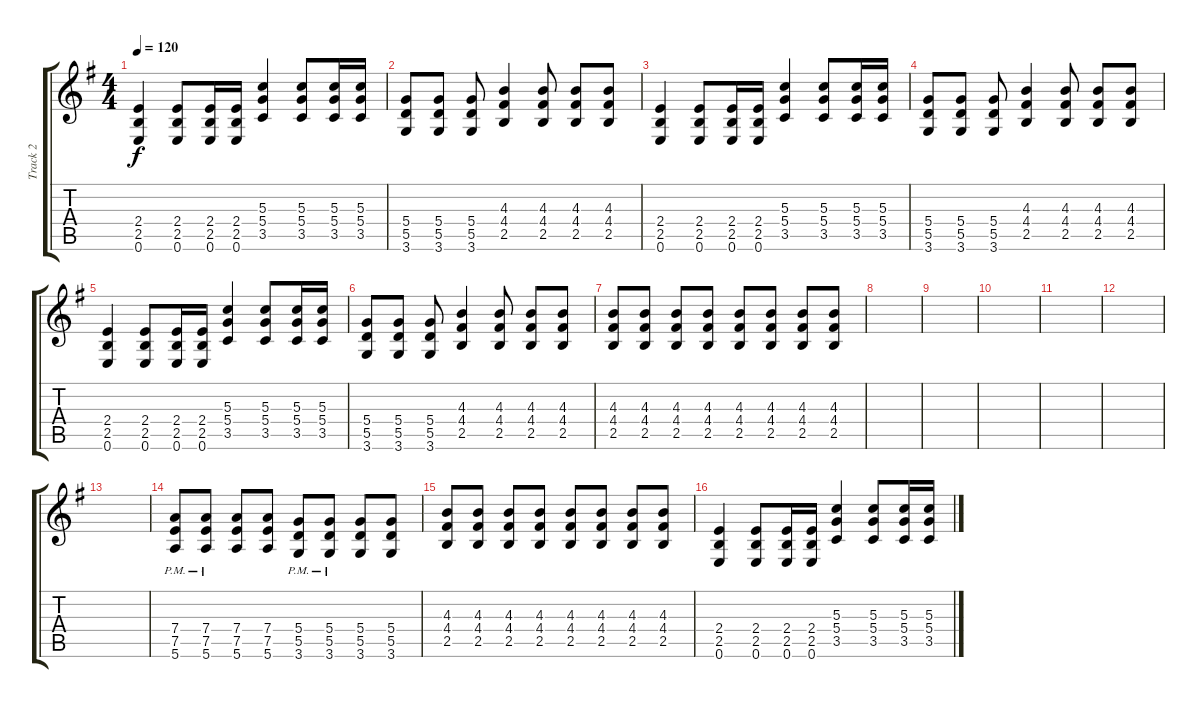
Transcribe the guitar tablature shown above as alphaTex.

\track ("Track 2" "Track 2") {instrument distortionguitar}
\staff {score tabs}
\tuning (E4 B3 G3 D3 A2 E2) {hide}
\ts (4 4)
\tempo 120
\clef g2
\ks eminor
(2.4 2.5 0.6).4{dy f} (2.4 2.5 0.6).8 (2.4 2.5 0.6).16 (2.4 2.5 0.6).16 (5.3 5.4 3.5).4 (5.3 5.4 3.5).8 (5.3 5.4 3.5).16 (5.3 5.4 3.5).16 |
(5.4 5.5 3.6).8 (5.4 5.5 3.6).8 (5.4 5.5 3.6).8 (4.3 4.4 2.5).4 (4.3 4.4 2.5).8 (4.3 4.4 2.5).8 (4.3 4.4 2.5).8 |
(2.4 2.5 0.6).4 (2.4 2.5 0.6).8 (2.4 2.5 0.6).16 (2.4 2.5 0.6).16 (5.3 5.4 3.5).4 (5.3 5.4 3.5).8 (5.3 5.4 3.5).16 (5.3 5.4 3.5).16 |
(5.4 5.5 3.6).8 (5.4 5.5 3.6).8 (5.4 5.5 3.6).8 (4.3 4.4 2.5).4 (4.3 4.4 2.5).8 (4.3 4.4 2.5).8 (4.3 4.4 2.5).8 |
(2.4 2.5 0.6).4 (2.4 2.5 0.6).8 (2.4 2.5 0.6).16 (2.4 2.5 0.6).16 (5.3 5.4 3.5).4 (5.3 5.4 3.5).8 (5.3 5.4 3.5).16 (5.3 5.4 3.5).16 |
(5.4 5.5 3.6).8 (5.4 5.5 3.6).8 (5.4 5.5 3.6).8 (4.3 4.4 2.5).4 (4.3 4.4 2.5).8 (4.3 4.4 2.5).8 (4.3 4.4 2.5).8 |
(4.3 4.4 2.5).8 (4.3 4.4 2.5).8 (4.3 4.4 2.5).8 (4.3 4.4 2.5).8 (4.3 4.4 2.5).8 (4.3 4.4 2.5).8 (4.3 4.4 2.5).8 (4.3 4.4 2.5).8 |
|
|
|
|
|
|
(7.4{pm} 7.5{pm} 5.6{pm}).8 (7.4{pm} 7.5{pm} 5.6{pm}).8 (7.4 7.5 5.6).8 (7.4 7.5 5.6).8 (5.4{pm} 5.5{pm} 3.6{pm}).8 (5.4{pm} 5.5{pm} 3.6{pm}).8 (5.4 5.5 3.6).8 (5.4 5.5 3.6).8 |
(4.3 4.4 2.5).8 (4.3 4.4 2.5).8 (4.3 4.4 2.5).8 (4.3 4.4 2.5).8 (4.3 4.4 2.5).8 (4.3 4.4 2.5).8 (4.3 4.4 2.5).8 (4.3 4.4 2.5).8 |
(2.4 2.5 0.6).4 (2.4 2.5 0.6).8 (2.4 2.5 0.6).16 (2.4 2.5 0.6).16 (5.3 5.4 3.5).4 (5.3 5.4 3.5).8 (5.3 5.4 3.5).16 (5.3 5.4 3.5).16
